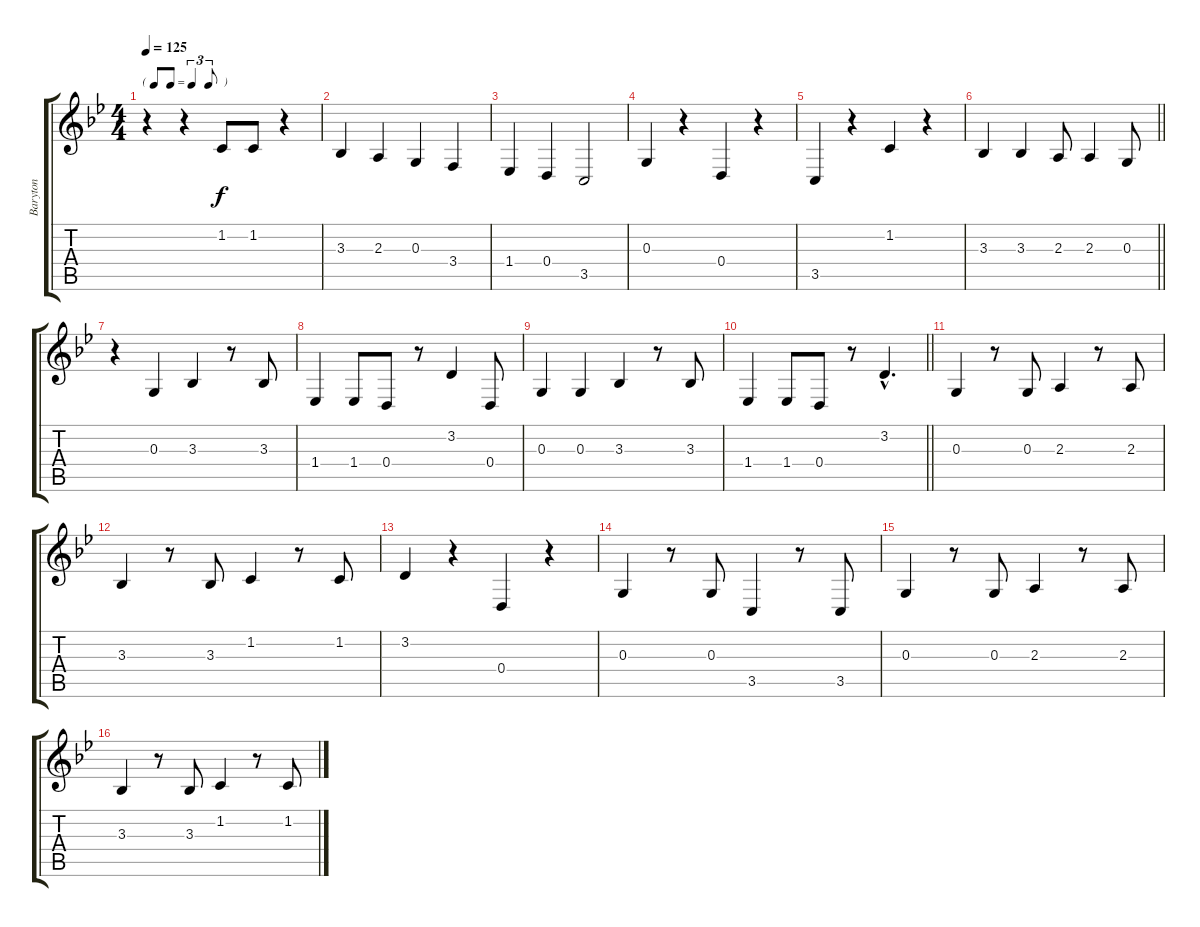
\track ("Baryton" "Baryton") {instrument baritonesax}
\staff {score tabs}
\tuning (E4 B3 G3 D3 A2 E2) {hide}
\ts (4 4)
\tf triplet8th
\tempo 125
\clef g2
\ks bb
r.4{dy f} r.4 1.2.8 1.2.8 r.4 |
3.3.4 2.3.4 0.3.4 3.4.4 |
1.4.4 0.4.4 3.5.2 |
0.3.4 r.4 0.4.4 r.4 |
3.5.4 r.4 1.2.4 r.4 |
\barLineRight lightlight
3.3.4 3.3.4 2.3.8 2.3.4 0.3.8 |
r.4 0.3.4 3.3.4 r.8 3.3.8 |
1.4.4 1.4.8 0.4.8 r.8 3.2.4 0.4.8 |
0.3.4 0.3.4 3.3.4 r.8 3.3.8 |
\barLineRight lightlight
1.4.4 1.4.8 0.4.8 r.8 3.2{hac}.4{d} |
0.3.4 r.8 0.3.8 2.3.4 r.8 2.3.8 |
3.3.4 r.8 3.3.8 1.2.4 r.8 1.2.8 |
3.2.4 r.4 0.4.4 r.4 |
0.3.4 r.8 0.3.8 3.5.4 r.8 3.5.8 |
0.3.4 r.8 0.3.8 2.3.4 r.8 2.3.8 |
3.3.4 r.8 3.3.8 1.2.4 r.8 1.2.8
